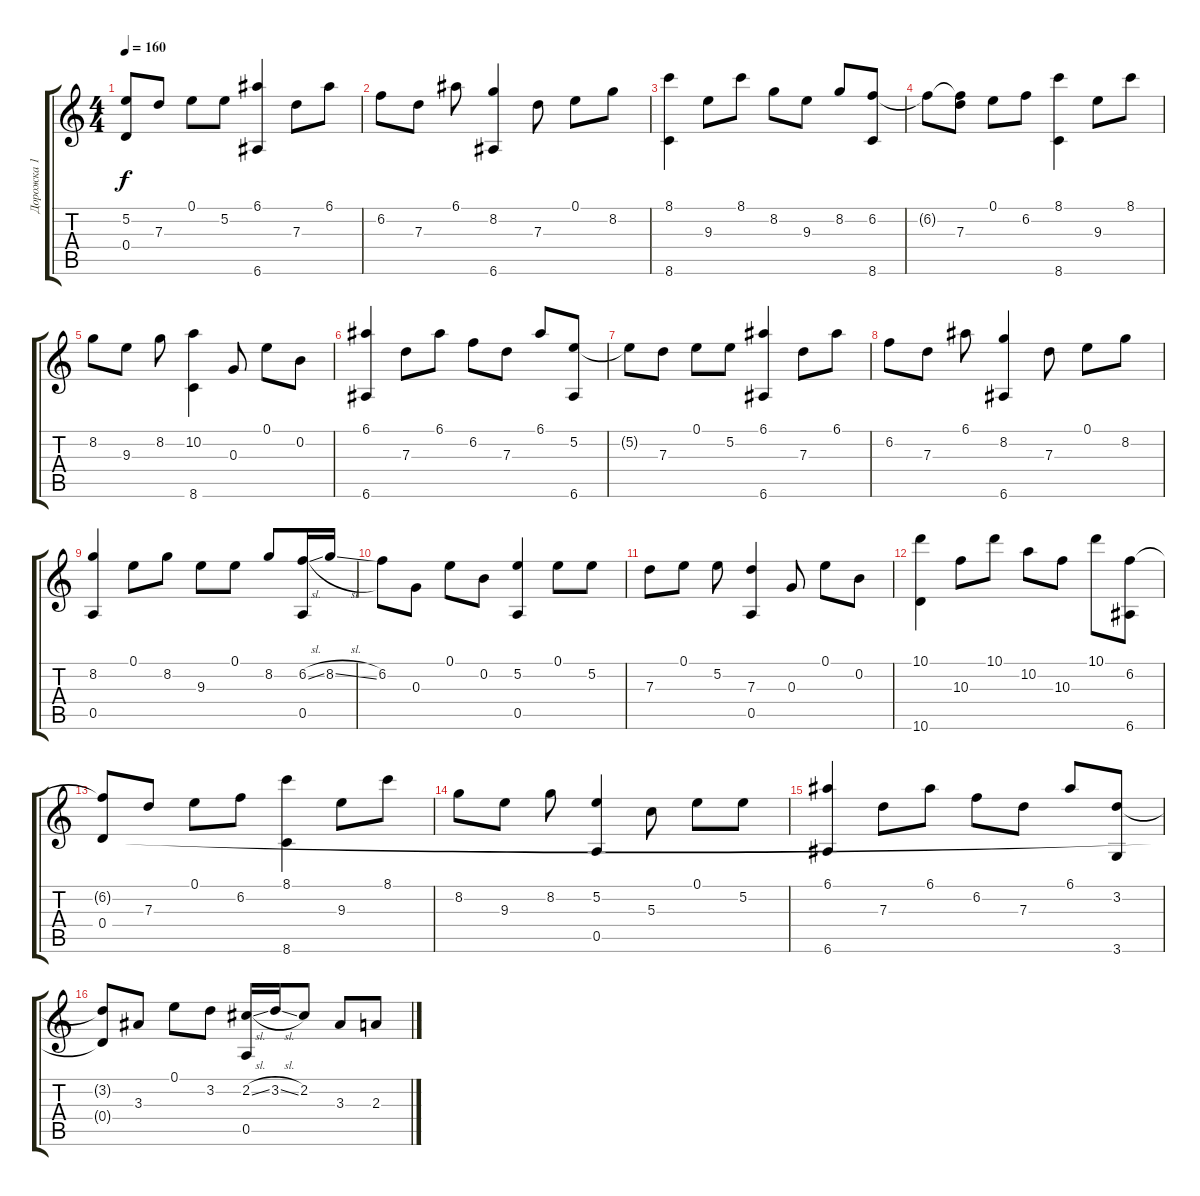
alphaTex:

\track ("Дорожка 1" "Дорожка 1") {instrument acousticguitarnylon}
\staff {score tabs}
\tuning (E4 B3 G3 D3 A2 E2) {hide}
\ts (4 4)
\tempo 160
\clef g2
\ks c
(5.2{t} 0.4).8{dy f} 7.3.8 0.1.8 5.2.8 (6.1 6.6).4 7.3.8 6.1.8 |
6.2.8 7.3.8 6.1.8 (8.2 6.6).4 7.3.8 0.1.8 8.2.8 |
(8.1 8.6).4 9.3.8 8.1.8 8.2.8 9.3.8 8.2.8 (6.2 8.6).8 |
6.2{t}.8 (6.2{t} 7.3).8 0.1.8 6.2.8 (8.1 8.6).4 9.3.8 8.1.8 |
8.2.8 9.3.8 8.2.8 (10.2 8.6).4 0.3.8 0.1.8 0.2.8 |
(6.1 6.6).4 7.3.8 6.1.8 6.2.8 7.3.8 6.1.8 (5.2 6.6).8 |
5.2{t}.8 7.3.8 0.1.8 5.2.8 (6.1 6.6).4 7.3.8 6.1.8 |
6.2.8 7.3.8 6.1.8 (8.2 6.6).4 7.3.8 0.1.8 8.2.8 |
(8.2 0.5).4 0.1.8 8.2.8 9.3.8 0.1.8 8.2.8 (6.2{sl} 0.5).16 8.2{sl}.16 |
6.2.8 0.3.8 0.1.8 0.2.8 (5.2 0.5).4 0.1.8 5.2.8 |
7.3.8 0.1.8 5.2.8 (7.3 0.5).4 0.3.8 0.1.8 0.2.8 |
(10.1 10.6).4 10.3.8 10.1.8 10.2.8 10.3.8 10.1.8 (6.2 6.6).8 |
(6.2{t} 0.4).8 7.3.8 0.1.8 6.2.8 (8.1 8.6).4 9.3.8 8.1.8 |
8.2.8 9.3.8 8.2.8 (5.2 0.5).4 5.3.8 0.1.8 5.2.8 |
(6.1 6.6).4 7.3.8 6.1.8 6.2.8 7.3.8 6.1.8 (3.2 3.6).8 |
(3.2{t} 0.4{t}).8 3.3.8 0.1.8 3.2.8 (2.2{sl} 0.5).16 3.2{sl}.16 2.2.8 3.3.8 2.3.8
